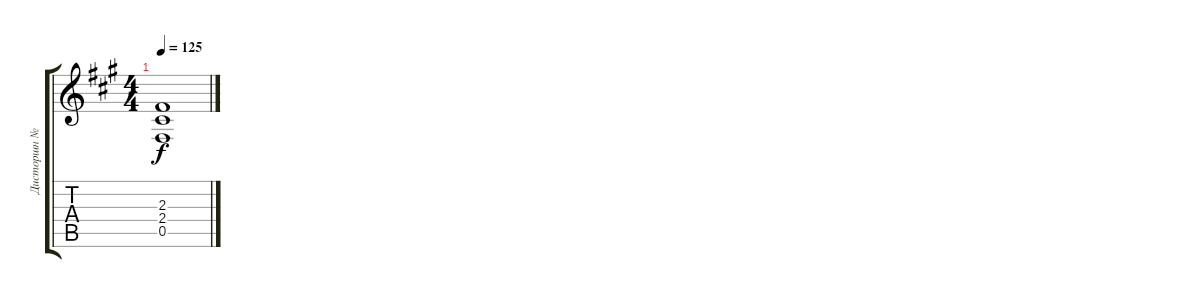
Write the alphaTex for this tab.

\track ("Дисторшн №1" "Дисторшн №") {instrument overdrivenguitar}
\staff {score tabs}
\tuning (Db4 Ab3 E3 B2 Gb2 Db2) {hide}
\ts (4 4)
\tempo 125
\clef g2
\ks f#minor
(2.3{t} 2.4{t} 0.5{t}).1{dy f}
